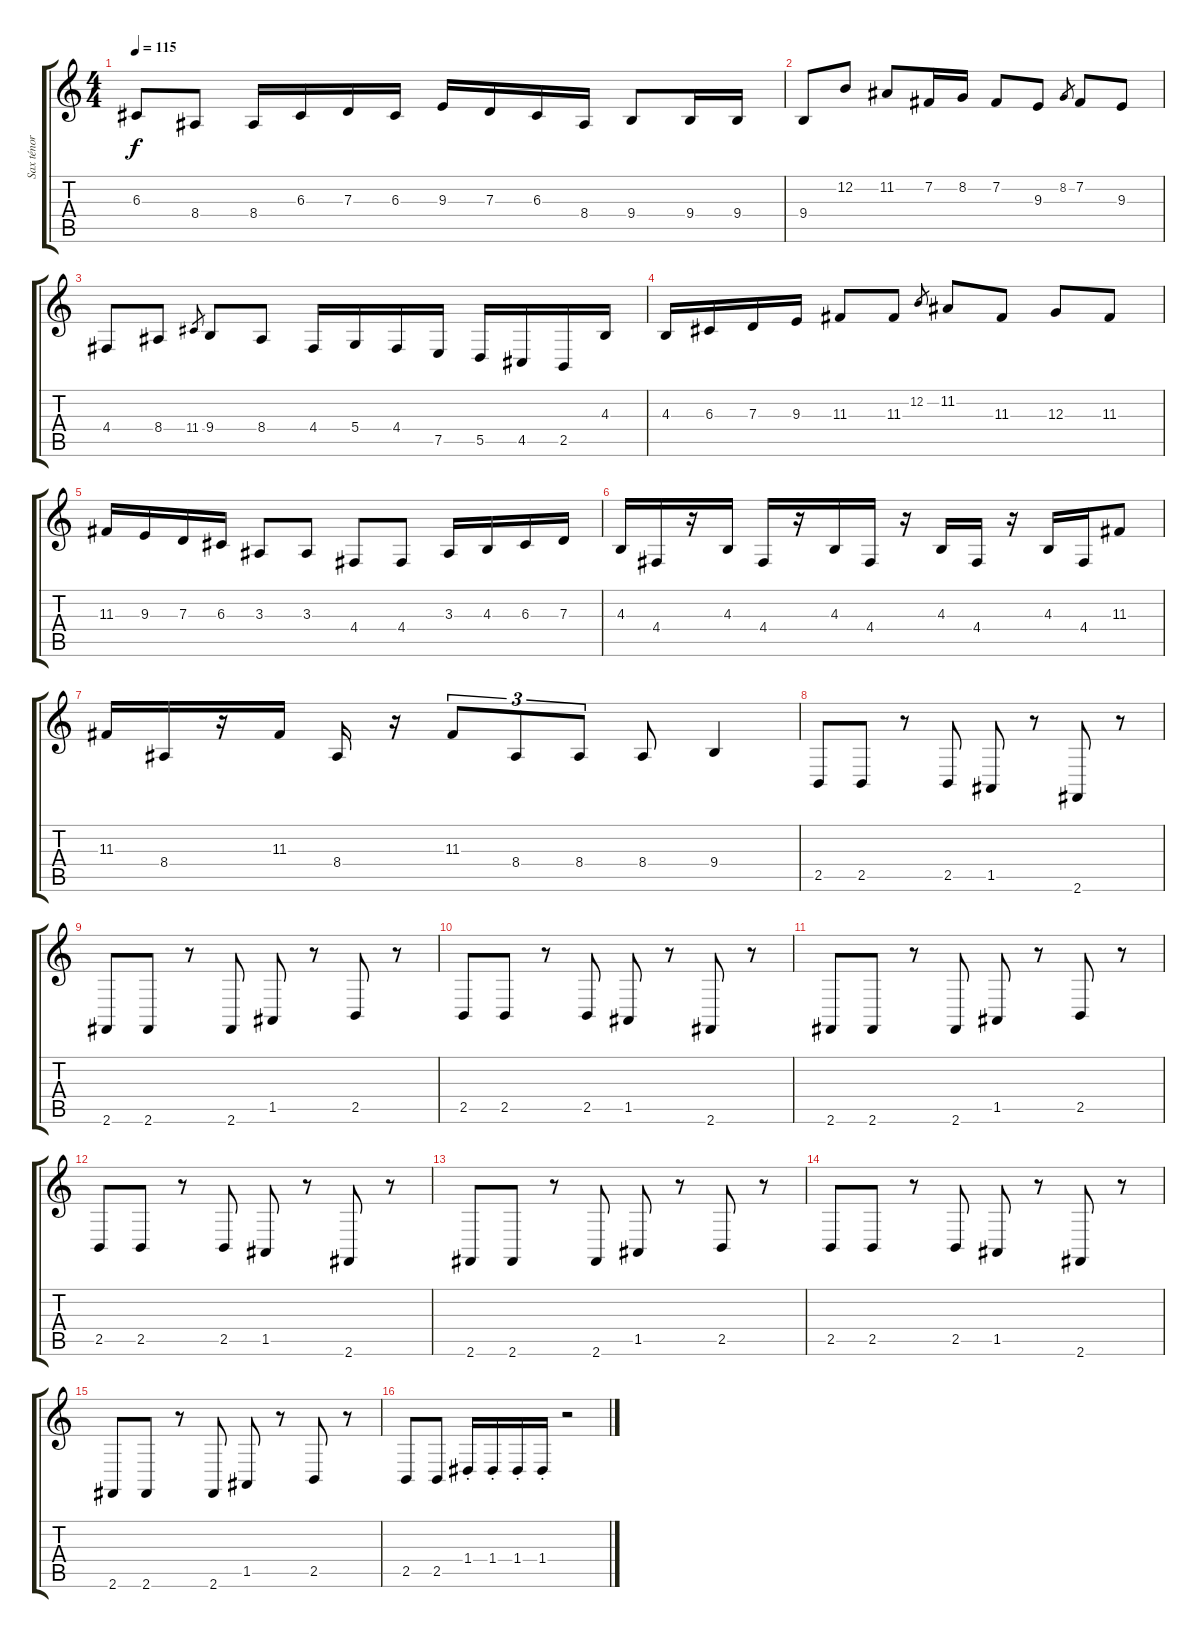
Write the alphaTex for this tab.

\track ("Sax ténor" "Sax ténor") {instrument tenorsax}
\staff {score tabs}
\tuning (E4 B3 G3 D3 A2 E2) {hide}
\ts (4 4)
\tempo 115
\clef g2
\ks c
6.3.8{dy f} 8.4.8 8.4.16 6.3.16 7.3.16 6.3.16 9.3.16 7.3.16 6.3.16 8.4.16 9.4.8 9.4.16 9.4.16 |
9.4.8 12.2.8 11.2.8 7.2.16 8.2.16 7.2.8 9.3.8 8.2.8{gr} 7.2.8 9.3.8 |
4.4.8 8.4.8 11.4.8{gr} 9.4.8 8.4.8 4.4.16 5.4.16 4.4.16 7.5.16 5.5.16 4.5.16 2.5.16 4.3.16 |
4.3.16 6.3.16 7.3.16 9.3.16 11.3.8 11.3.8 12.2.8{gr} 11.2.8 11.3.8 12.3.8 11.3.8 |
11.3.16 9.3.16 7.3.16 6.3.16 3.3.8 3.3.8 4.4.8 4.4.8 3.3.16 4.3.16 6.3.16 7.3.16 |
4.3.16 4.4.16 r.16 4.3.16 4.4.16 r.16 4.3.16 4.4.16 r.16 4.3.16 4.4.16 r.16 4.3.16 4.4.16 11.3.8 |
11.3.16 8.4.16 r.16 11.3.16 8.4.16 r.16 11.3.8{tu (3 2)} 8.4.8{tu (3 2)} 8.4.8{tu (3 2)} 8.4.8 9.4.4 |
2.5.8 2.5.8 r.8 2.5.8 1.5.8 r.8 2.6.8 r.8 |
2.6.8 2.6.8 r.8 2.6.8 1.5.8 r.8 2.5.8 r.8 |
2.5.8 2.5.8 r.8 2.5.8 1.5.8 r.8 2.6.8 r.8 |
2.6.8 2.6.8 r.8 2.6.8 1.5.8 r.8 2.5.8 r.8 |
2.5.8 2.5.8 r.8 2.5.8 1.5.8 r.8 2.6.8 r.8 |
2.6.8 2.6.8 r.8 2.6.8 1.5.8 r.8 2.5.8 r.8 |
2.5.8 2.5.8 r.8 2.5.8 1.5.8 r.8 2.6.8 r.8 |
2.6.8 2.6.8 r.8 2.6.8 1.5.8 r.8 2.5.8 r.8 |
2.5.8 2.5.8 1.4{st}.16 1.4{st}.16 1.4{st}.16 1.4{st}.16 r.2
